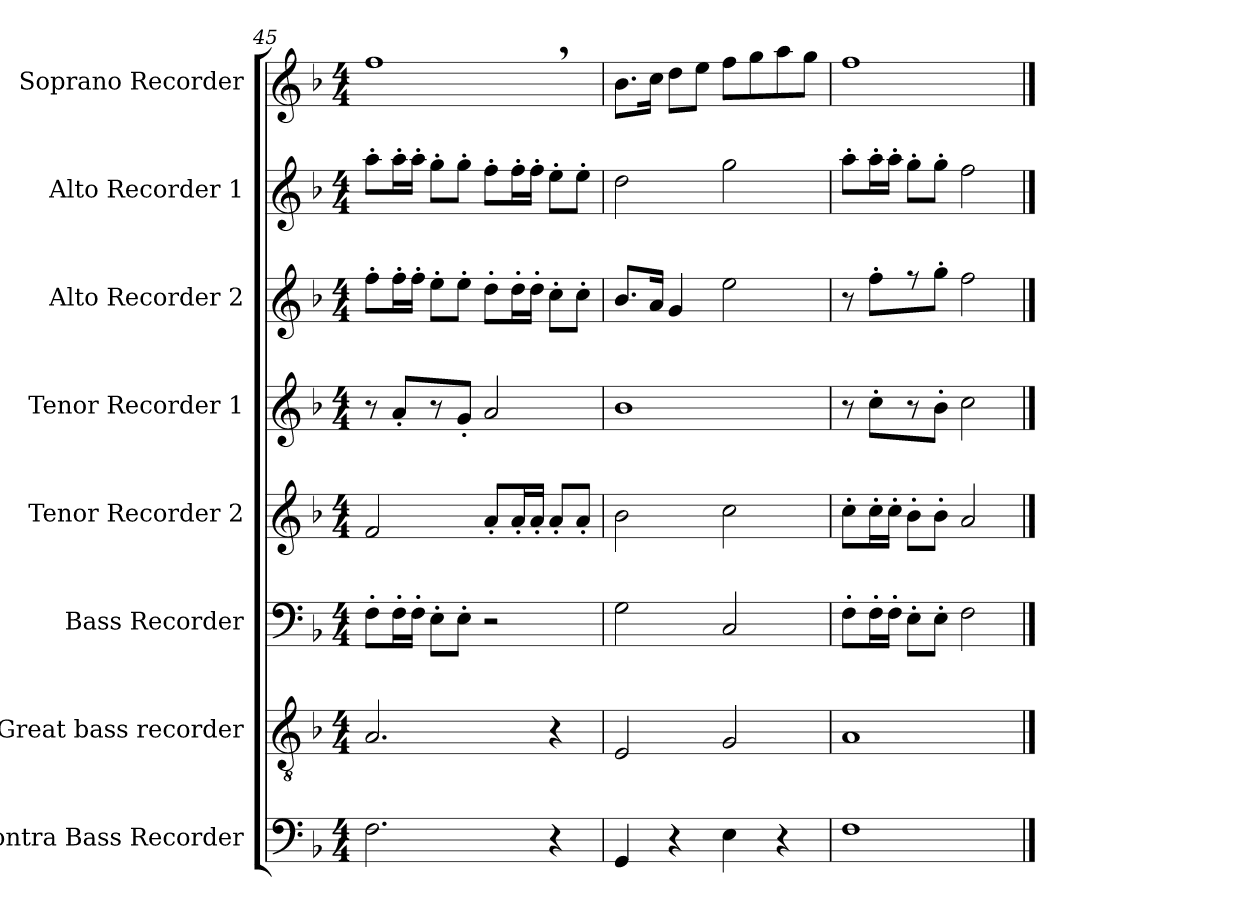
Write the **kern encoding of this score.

**kern	**kern	**kern	**kern	**kern	**kern	**kern	**kern
*part8	*part7	*part6	*part5	*part4	*part3	*part2	*part1
*staff8	*staff7	*staff6	*staff5	*staff4	*staff3	*staff2	*staff1
*I"Contra Bass Recorder	*I"Great bass recorder	*I"Bass Recorder	*I"Tenor Recorder 2	*I"Tenor Recorder 1	*I"Alto Recorder 2	*I"Alto Recorder 1	*I"Soprano Recorder
*I'CB Rec.	*I'G.B. rec.	*I'B. Rec.	*I'T. Rec.  2	*I'T. Rec.  1	*I'A. Rec.  2	*I'A. Rec.  1	*I'S. Rec.
*clefF4	*clefGv2	*clefF4	*clefG2	*clefG2	*clefG2	*clefG2	*clefG2
*	*	*ITrd-7c-12	*	*	*	*	*ITrd-7c-12
*k[b-]	*k[b-]	*k[b-]	*k[b-]	*k[b-]	*k[b-]	*k[b-]	*k[b-]
*F:	*F:	*F:	*F:	*F:	*F:	*F:	*F:
*M4/4	*M4/4	*M4/4	*M4/4	*M4/4	*M4/4	*M4/4	*M4/4
=45	=45	=45	=45	=45	=45	=45	=45
2.F\	2.A/	8f'>\L	2f/	8r	8ff'>\L	8aa'>\L	1fff,>
.	.	16f'>\L	.	8a'</L	16ff'>\L	16aa'>\L	.
.	.	16f'>\JJ	.	.	16ff'>\JJ	16aa'>\JJ	.
.	.	8e'>\L	.	8r	8ee'>\L	8gg'>\L	.
.	.	8e'>\J	.	8g'</J	8ee'>\J	8gg'>\J	.
.	.	2r	8a'</L	2a/	8dd'>\L	8ff'>\L	.
.	.	.	16a'</L	.	16dd'>\L	16ff'>\L	.
.	.	.	16a'</JJ	.	16dd'>\JJ	16ff'>\JJ	.
4r	4r	.	8a'</L	.	8cc'>\L	8ee'>\L	.
.	.	.	8a'</J	.	8cc'>\J	8ee'>\J	.
=46	=46	=46	=46	=46	=46	=46	=46
4GG/	2E/	2g\	2b-\	1b-	8.b-/L	2dd\	8.bb-\L
.	.	.	.	.	16a/Jk	.	16ccc\Jk
4r	.	.	.	.	4g/	.	8ddd\L
.	.	.	.	.	.	.	8eee\J
4E\	2G/	2c/	2cc\	.	2ee\	2gg\	8fff\L
.	.	.	.	.	.	.	8ggg\
4r	.	.	.	.	.	.	8aaa\
.	.	.	.	.	.	.	8ggg\J
=47	=47	=47	=47	=47	=47	=47	=47
1F	1A	8f'>\L	8cc'>\L	8r	8r	8aa'>\L	1fff
.	.	16f'>\L	16cc'>\L	8cc'>\L	8ff'>\L	16aa'>\L	.
.	.	16f'>\JJ	16cc'>\JJ	.	.	16aa'>\JJ	.
.	.	8e'>\L	8b-'>\L	8r	8r	8gg'>\L	.
.	.	8e'>\J	8b-'>\J	8b-'>\J	8gg'>\J	8gg'>\J	.
.	.	2f\	2a/	2cc\	2ff\	2ff\	.
==	==	==	==	==	==	==	==
*-	*-	*-	*-	*-	*-	*-	*-
